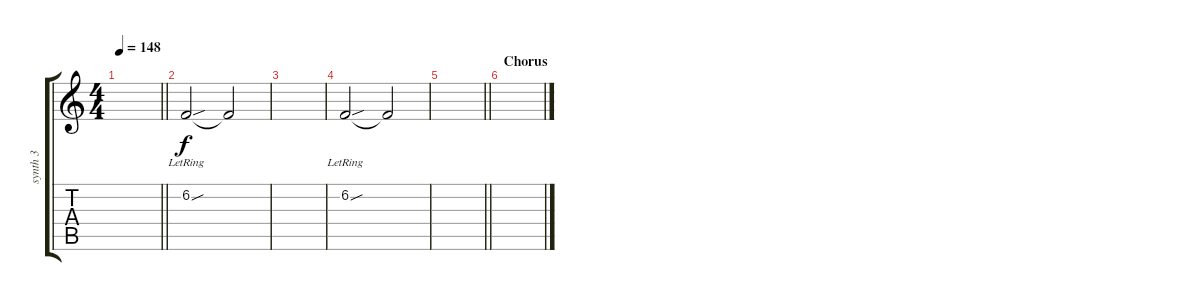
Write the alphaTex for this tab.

\track ("synth 3" "synth 3") {instrument lead2sawtooth}
\staff {score tabs}
\tuning (E4 B3 G3 D3 A2 E2) {hide}
\ts (4 4)
\tempo 148
\clef g2
\barLineRight lightlight
\ks c
|
6.2{sou lr}.2 6.2{t}.2 |
|
6.2{sou lr}.2 6.2{t}.2 |
\barLineRight lightlight
|
\section ("" "Chorus")
